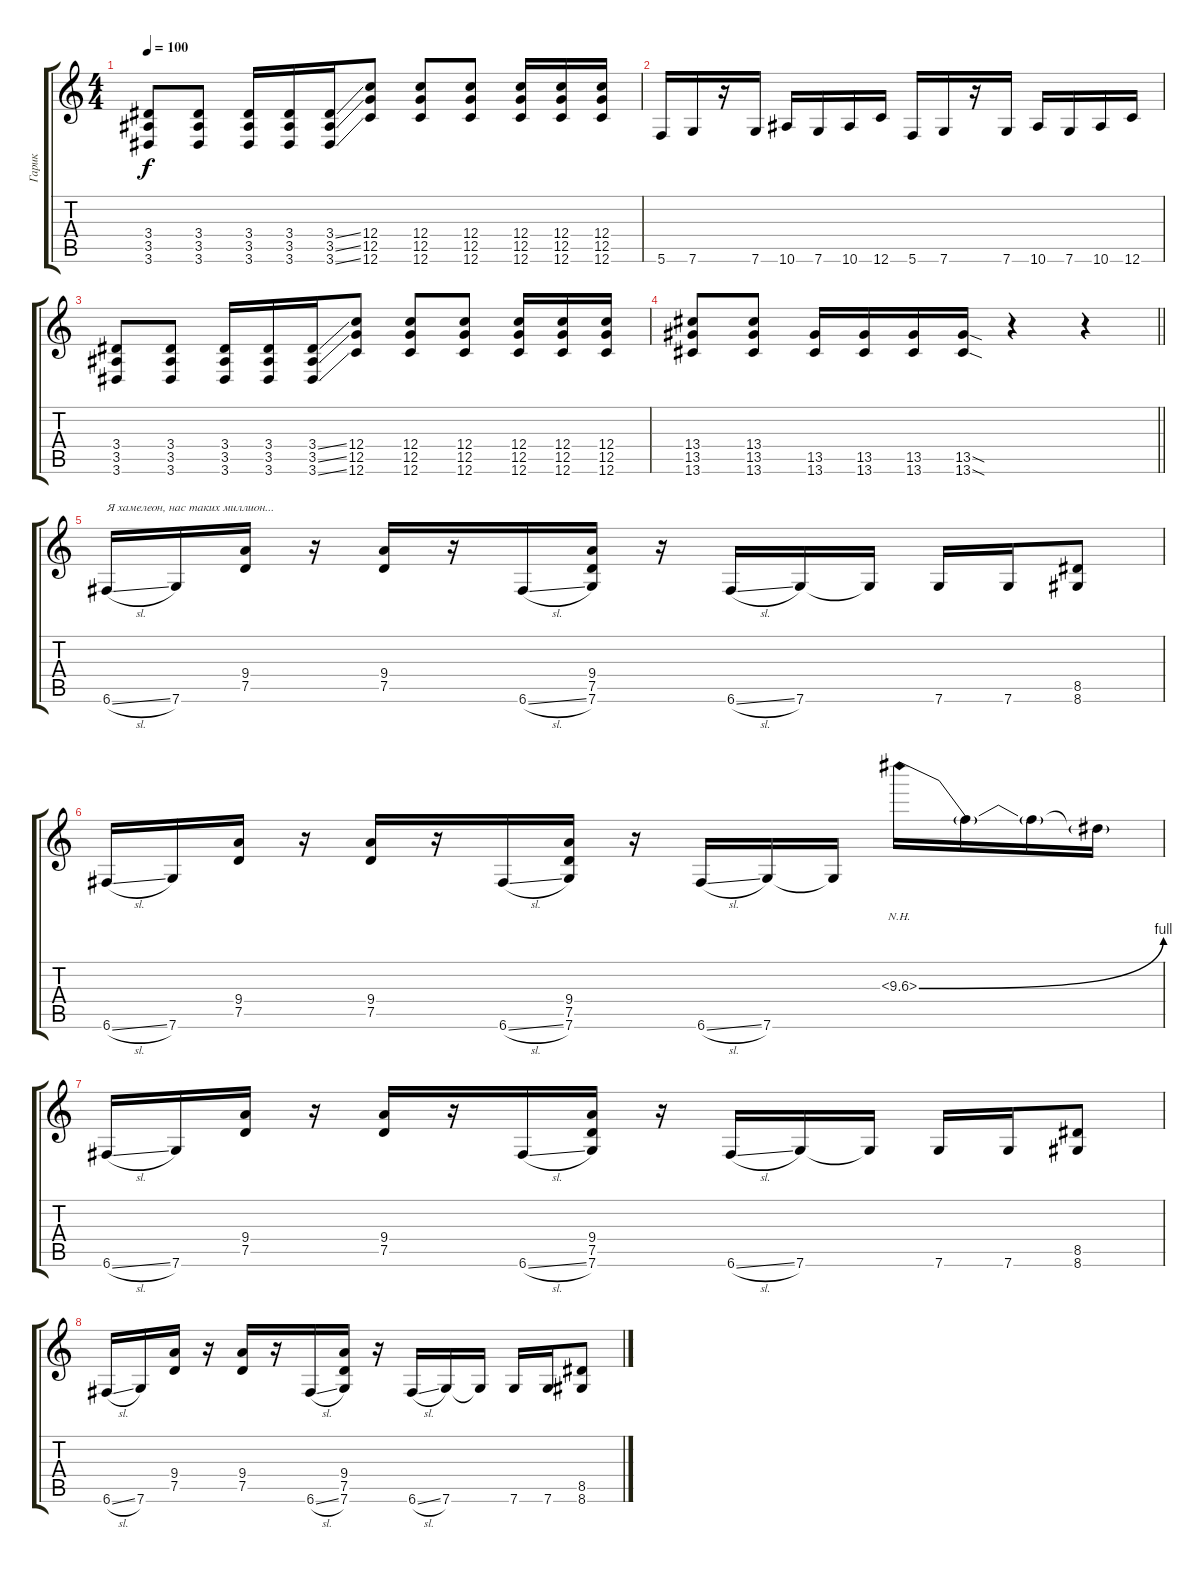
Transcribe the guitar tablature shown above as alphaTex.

\track ("Гарик" "Гарик") {instrument distortionguitar}
\staff {score tabs}
\tuning (D4 A3 F3 C3 G2 C2) {hide}
\ts (4 4)
\tempo 100
\clef g2
\ks c
(3.4 3.5 3.6).8{dy f} (3.4 3.5 3.6).8 (3.4 3.5 3.6).16 (3.4 3.5 3.6).16 (3.4{ss} 3.5{ss} 3.6{ss}).16 (12.4 12.5 12.6).8 (12.4 12.5 12.6).8 (12.4 12.5 12.6).8 (12.4 12.5 12.6).16 (12.4 12.5 12.6).16 (12.4 12.5 12.6).16 |
5.6.16 7.6.16 r.16 7.6.16 10.6.16 7.6.16 10.6.16 12.6.16 5.6.16 7.6.16 r.16 7.6.16 10.6.16 7.6.16 10.6.16 12.6.16 |
(3.4 3.5 3.6).8 (3.4 3.5 3.6).8 (3.4 3.5 3.6).16 (3.4 3.5 3.6).16 (3.4{ss} 3.5{ss} 3.6{ss}).16 (12.4 12.5 12.6).8 (12.4 12.5 12.6).8 (12.4 12.5 12.6).8 (12.4 12.5 12.6).16 (12.4 12.5 12.6).16 (12.4 12.5 12.6).16 |
\barLineRight lightlight
(13.4 13.5 13.6).8 (13.4 13.5 13.6).8 (13.5 13.6).16 (13.5 13.6).16 (13.5 13.6).16 (13.5{sod} 13.6{sod}).16 r.4 r.4 |
6.6{sl}.16{txt "Я хамелеон, нас таких миллион..."} 7.6.16 (9.4 7.5).16 r.16 (9.4 7.5).16 r.16 6.6{sl}.16 (9.4 7.5 7.6).16 r.16 6.6{sl}.16 7.6.16 7.6{t}.16 7.6.16 7.6.16 (8.5 8.6).8 |
6.6{sl}.16 7.6.16 (9.4 7.5).16 r.16 (9.4 7.5).16 r.16 6.6{sl}.16 (9.4 7.5 7.6).16 r.16 6.6{sl}.16 7.6.16 7.6{t}.16 10.3{be (bend 0 0 60 4) nh}.16 10.3{t}.16 10.3{t}.16 10.3{t}.16 |
6.6{sl}.16 7.6.16 (9.4 7.5).16 r.16 (9.4 7.5).16 r.16 6.6{sl}.16 (9.4 7.5 7.6).16 r.16 6.6{sl}.16 7.6.16 7.6{t}.16 7.6.16 7.6.16 (8.5 8.6).8 |
6.6{sl}.16 7.6.16 (9.4 7.5).16 r.16 (9.4 7.5).16 r.16 6.6{sl}.16 (9.4 7.5 7.6).16 r.16 6.6{sl}.16 7.6.16 7.6{t}.16 7.6.16 7.6.16 (8.5 8.6).8
